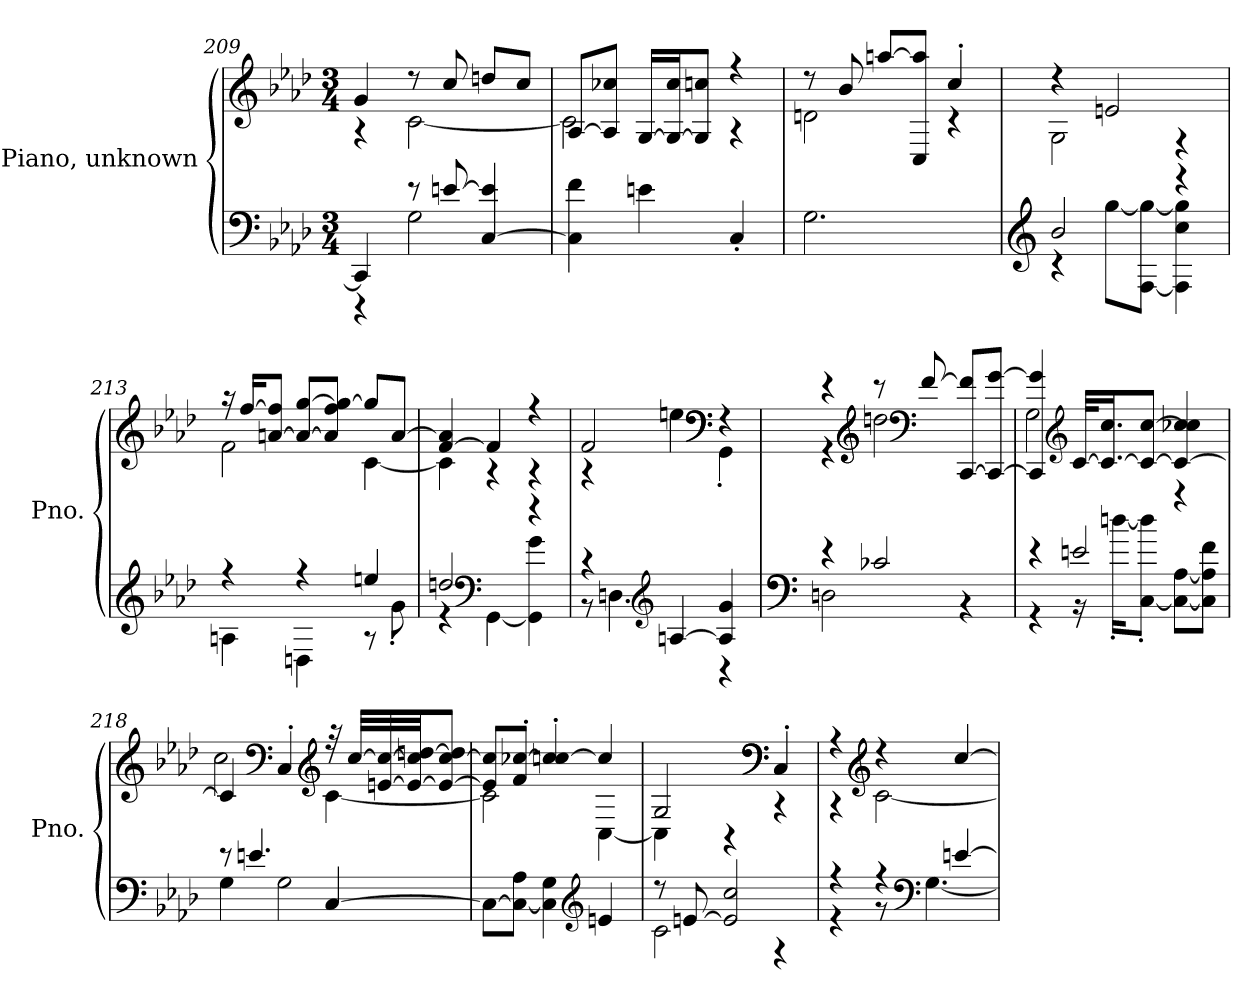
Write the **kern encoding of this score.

**kern	**kern
*part1	*part1
*staff2	*staff1
*I"Piano, unknown	*
*I'Pno.	*
*clefF4	*clefG2
*k[b-e-a-d-]	*k[b-e-a-d-]
*M3/4	*M3/4
=209	=209
*^	*^
4CC/]	4r	4g/	4r
8r	2G\	8r	[2c\
[8en/	.	8cc/	.
[4C/ 4e/]	.	8ddn/L	.
.	.	8cc/J	.
*v	*v	*	*
=210	=210	=210
4C\] 4f\	[8A-/L	2c\]
.	8A-/] 8cc-X/J	.
4en\	[16G/LL	.
.	16G/_ 16cc-/J	.
.	8G/] 8ccn/J	.
4C'/	4r	4r
!!LO:PB:g=z	!!
=211	=211	=211
2.G\	8r	2dn\
.	8b-/	.
.	[8aan/L	.
.	8C/ 8aa/]J	.
.	4cc'/	4r
=212	=212	=212
*clefG2	*	*
*^	*	*
2b-/	4r	4r	2G\
.	[8gg\L	2en/	.
.	[8F\ 8gg\_J	.	.
4r	4F\] 4cc\ 4gg\]	.	4r
=213	=213	=213	=213
4r	4An\	16r	2f\
.	.	[16ff/KL	.
.	.	[8an/ 8ff/]J	.
4r	4Dn\	8a/_ [8gg/L	.
.	.	8a/] 8ff/ 8gg/_J	.
4een/	8r	8gg/L]	[4c\
.	8g'\	[8a/J	.
=214	=214	=214	=214
2ddn/	4r	[4f/ 4a/]	4c\]
*clefF4	*	*	*
.	[4GG\	4f/]	4r
4r	4GG\] 4g\	4r	4r
!!LO:LB:g=z	!!
=215	=215	=215	=215
4r	8r	2f/	4r
.	4.Dn\	.	.
*clefG2	*	*	*
[4An/	.	.	4een\
*	*	*clefF4	*
4A/] 4g/	4r	4r	4GG'\
=216	=216	=216	=216
*clefF4	*	*	*
4r	2Dn\	4r	4r
*	*	*clefG2	*
2c-X/	.	8r	2ddn\
*	*	*clefF4	*
.	.	[8f/	.
.	4r	[8CC/ 8f/]L	.
.	.	8CC/_ [8g/J	.
=217	=217	=217	=217
4r	4r	4CC/] 4g/]	2G\
*	*	*clefG2	*
2en/	16r	[32c/KLL	.
.	.	16.c/_ 16.cc/J	.
.	[16ddn'\KL	.	.
.	[8C\' 8dd\]'J	8c/_ [8cc/J	.
.	8C\_ [8A-\L	4c/_ 4cc-X/ 4cc/]	4r
.	8C\] 8A-\] 8f\J	.	.
!!LO:LB:g=z	!!
=218	=218	=218	=218
8r	4G\	4c/]	2cc\
4.en/	.	.	.
*	*	*clefF4	*
.	2G\	4C'/	.
*	*	*clefG2	*
[4C/	.	32r	[4c\
.	.	[32cc/LLL	.
.	.	[32en/ 32cc/_	.
.	.	32e/_ 32cc/] [32ddn/JJ	.
.	.	8e/_ [8cc/ 8dd/]J	.
*v	*v	*	*
=219	=219	=219
8C\L_	8e/] 8cc/]L	2c\]
8C\_ 8A-\J	8f/' [8cc-X/'J	.
4C\] 4G\	4cc-/]' [4ccn/'	.
*clefG2	*	*
4en/	4cc/]	[4C\
=220	=220	=220
*^	*	*
8r	2c\	2G/	4C\]
[8en/	.	.	.
2e/] 2cc/	.	.	4r
*	*	*clefF4	*
.	4r	4C'/	4r
=221	=221	=221	=221
4r	4r	4r	4r
*	*	*clefG2	*
4r	8r	4r	[2c\
*clefF4	*	*	*
.	[4.G\	.	.
[4en/	.	[4cc/	.
*v	*v	*	*
*	*v	*v
=	=
*-	*-
